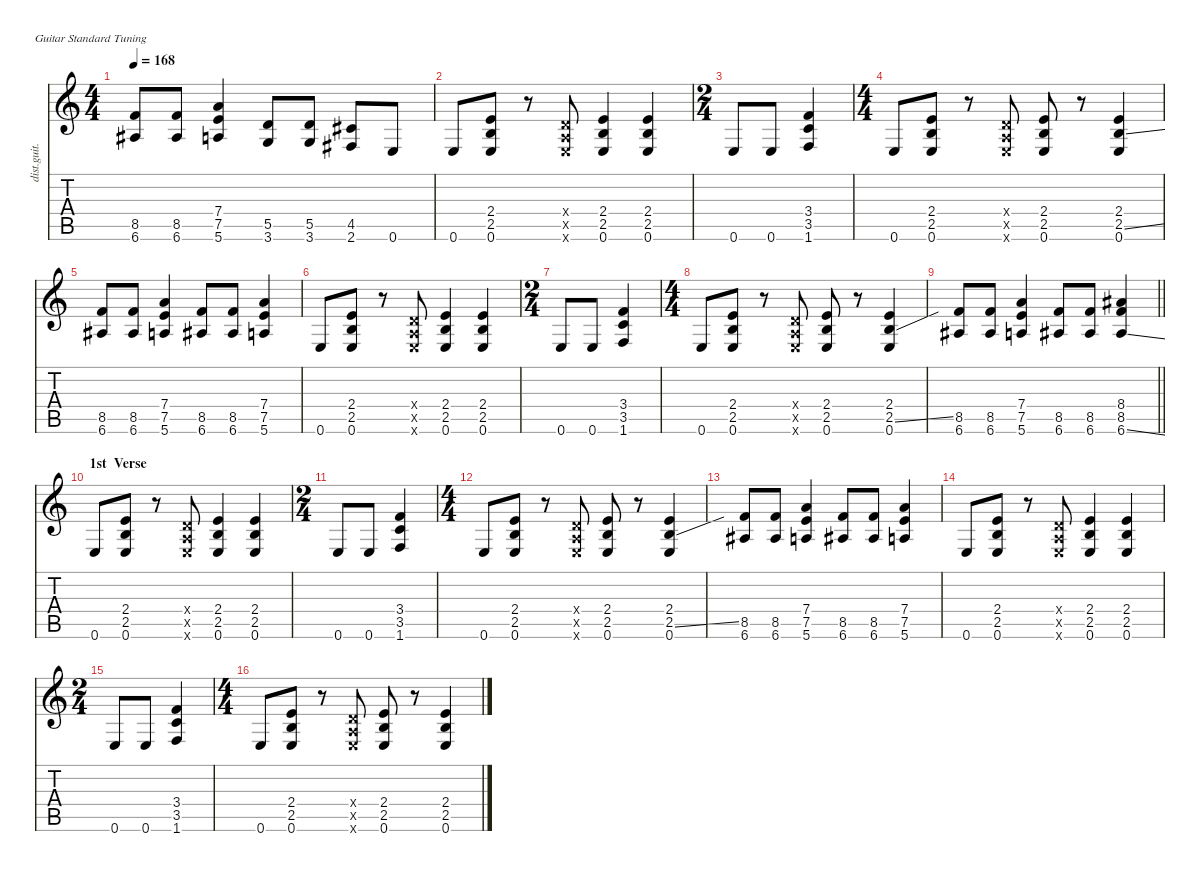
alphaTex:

\defaultSystemsLayout 4
\hideDynamics
\bracketExtendMode nobrackets
\otherSystemsTrackNameOrientation horizontal
\track ("Guitar V Distortion" "dist.guit.") {instrument distortionguitar}
\staff {score tabs}
\tuning (E4 B3 G3 D3 A2 E2)
\ts (4 4)
\tempo 168
\clef g2
\ks c
(8.5 6.6{acc #}).8{dy f} (8.5 6.6{acc #}).8 (7.4 7.5 5.6).4 (5.5 3.6).8 (5.5 3.6).8 (4.5{acc #} 2.6{acc #}).8 0.6.8 |
0.6.8 (2.4 2.5 0.6).8 r.8 (0.4{x} 0.5{x} 0.6{x}).8 (2.4 2.5 0.6).4 (2.4 2.5 0.6).4 |
\ts (2 4)
\beaming (8 2 2)
0.6.8 0.6.8 (3.4 3.5 1.6).4 |
\ts (4 4)
\beaming (8 2 2 2 2)
0.6.8 (2.4 2.5 0.6).8 r.8 (0.4{x} 0.5{x} 0.6{x}).8 (2.4 2.5 0.6).8 r.8 (2.4 2.5{ss} 0.6).4 |
(8.5 6.6{acc #}).8 (8.5 6.6{acc #}).8 (7.4 7.5 5.6).4 (8.5 6.6{acc #}).8 (8.5 6.6{acc #}).8 (7.4 7.5 5.6).4 |
0.6.8 (2.4 2.5 0.6).8 r.8 (0.4{x} 0.5{x} 0.6{x}).8 (2.4 2.5 0.6).4 (2.4 2.5 0.6).4 |
\ts (2 4)
\beaming (8 2 2)
0.6.8 0.6.8 (3.4 3.5 1.6).4 |
\ts (4 4)
\beaming (8 2 2 2 2)
0.6.8 (2.4 2.5 0.6).8 r.8 (0.4{x} 0.5{x} 0.6{x}).8 (2.4 2.5 0.6).8 r.8 (2.4 2.5{ss} 0.6).4 |
\barLineRight lightlight
(8.5 6.6{acc #}).8 (8.5 6.6{acc #}).8 (7.4 7.5 5.6).4 (8.5 6.6{acc #}).8 (8.5 6.6{acc #}).8 (8.4{acc #} 8.5 6.6{ss acc #}).4 |
\section ("" "1st  Verse")
0.6.8 (2.4 2.5 0.6).8 r.8 (0.4{x} 0.5{x} 0.6{x}).8 (2.4 2.5 0.6).4 (2.4 2.5 0.6).4 |
\ts (2 4)
\beaming (8 2 2)
0.6.8 0.6.8 (3.4 3.5 1.6).4 |
\ts (4 4)
\beaming (8 2 2 2 2)
0.6.8 (2.4 2.5 0.6).8 r.8 (0.4{x} 0.5{x} 0.6{x}).8 (2.4 2.5 0.6).8 r.8 (2.4 2.5{ss} 0.6).4 |
(8.5 6.6{acc #}).8 (8.5 6.6{acc #}).8 (7.4 7.5 5.6).4 (8.5 6.6{acc #}).8 (8.5 6.6{acc #}).8 (7.4 7.5 5.6).4 |
0.6.8 (2.4 2.5 0.6).8 r.8 (0.4{x} 0.5{x} 0.6{x}).8 (2.4 2.5 0.6).4 (2.4 2.5 0.6).4 |
\ts (2 4)
\beaming (8 2 2)
0.6.8 0.6.8 (3.4 3.5 1.6).4 |
\ts (4 4)
\beaming (8 2 2 2 2)
0.6.8 (2.4 2.5 0.6).8 r.8 (0.4{x} 0.5{x} 0.6{x}).8 (2.4 2.5 0.6).8 r.8 (2.4 2.5{ss} 0.6).4
